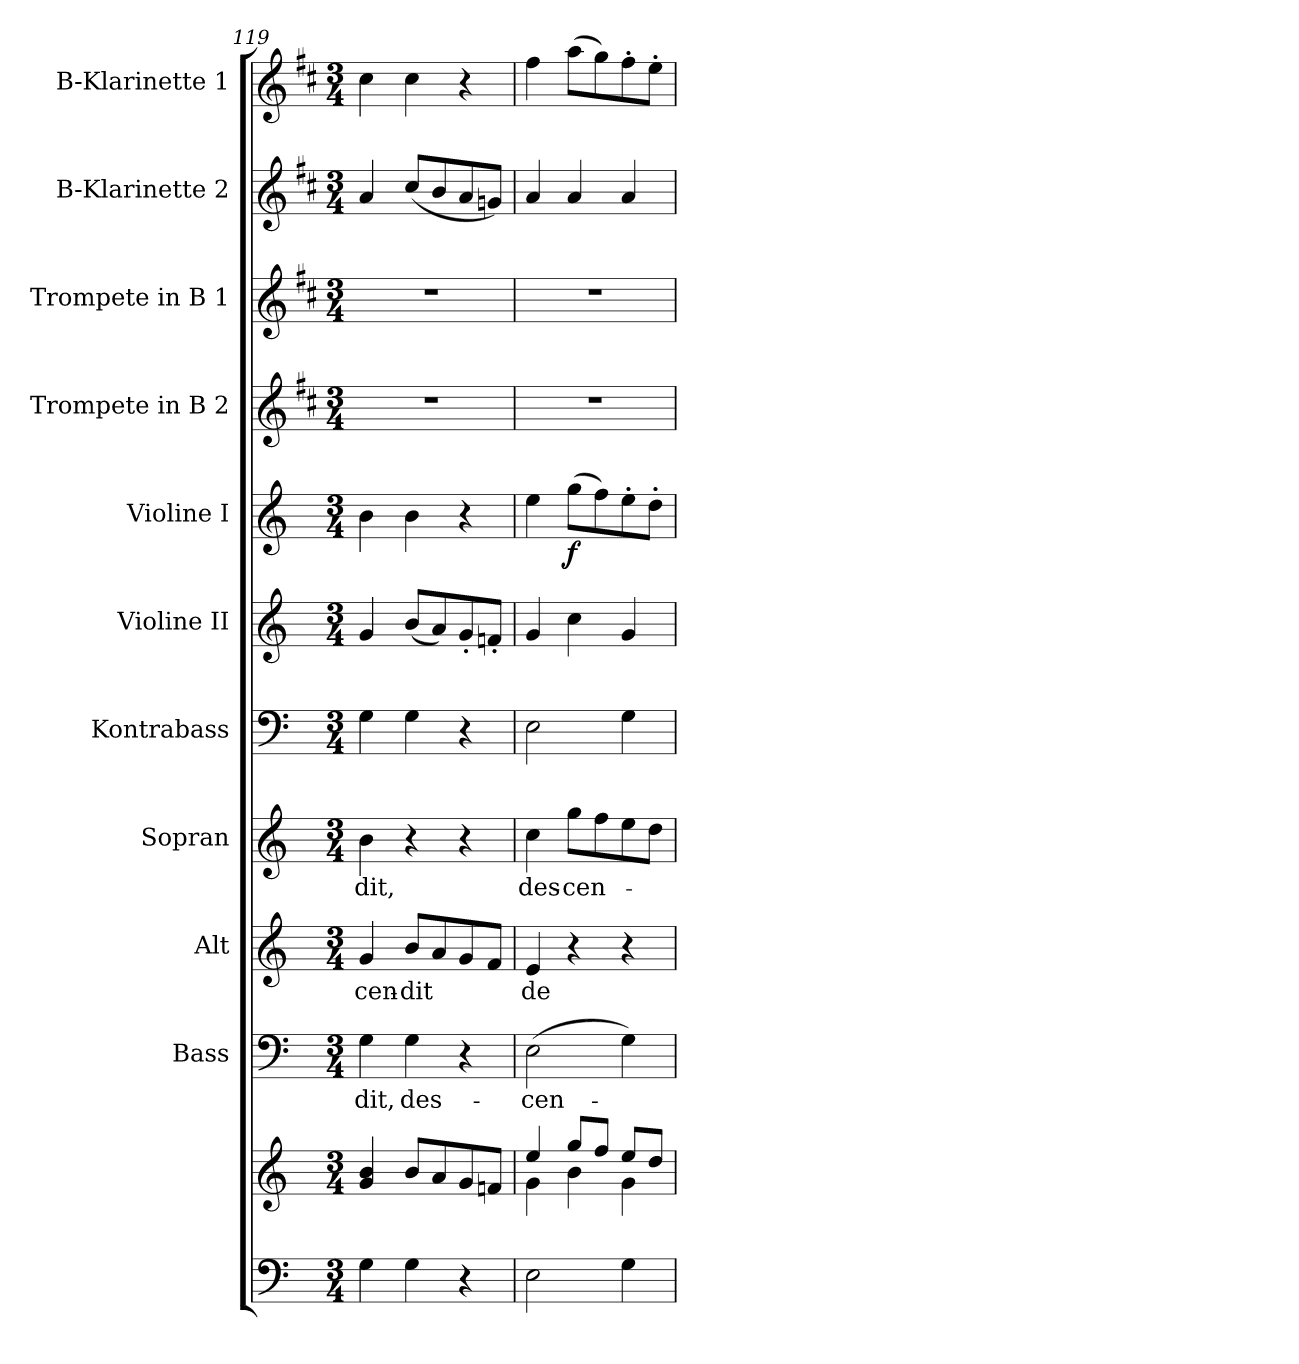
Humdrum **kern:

**kern	**kern	**kern	**text	**kern	**text	**kern	**text	**kern	**kern	**kern	**dynam	**kern	**kern	**kern	**kern
*part11	*part11	*part10	*part10	*part9	*part9	*part8	*part8	*part7	*part6	*part5	*part5	*part4	*part3	*part2	*part1
*staff12	*staff11	*staff10	*staff10	*staff9	*staff9	*staff8	*staff8	*staff7	*staff6	*staff5	*staff5	*staff4	*staff3	*staff2	*staff1
*	*	*I"Bass	*	*I"Alt	*	*I"Sopran	*	*I"Kontrabass	*I"Violine II	*I"Violine I	*	*I"Trompete in B 2	*I"Trompete in B 1	*I"B-Klarinette 2	*I"B-Klarinette 1
*	*	*I'B.	*	*I'A.	*	*I'S.	*	*I'Kb.	*I'Vl. II	*I'Vl. I	*	*I'Tr. 2	*I'Tr. 1	*I'B Kl. 2	*I'B Kl. 1
!!LO:PB:g=z
*clefF4	*clefG2	*clefF4	*	*clefG2	*	*clefG2	*	*clefF4	*clefG2	*clefG2	*	*clefG2	*clefG2	*clefG2	*clefG2
*	*	*	*	*	*	*	*	*ITrd7c12	*	*	*	*ITrd1c2	*ITrd1c2	*ITrd1c2	*ITrd1c2
*k[]	*k[]	*k[]	*	*k[]	*	*k[]	*	*k[]	*k[]	*k[]	*	*k[]	*k[]	*k[]	*k[]
*C:	*C:	*C:	*	*C:	*	*C:	*	*C:	*C:	*C:	*	*C:	*C:	*C:	*C:
*M3/4	*M3/4	*M3/4	*	*M3/4	*	*M3/4	*	*M3/4	*M3/4	*M3/4	*	*M3/4	*M3/4	*M3/4	*M3/4
=119	=119	=119	=119	=119	=119	=119	=119	=119	=119	=119	=119	=119	=119	=119	=119
!	!	!	!LO:LY:b	!	!LO:LY:b	!	!LO:LY:b	!	!	!	!	!	!	!	!
4G\	4g/ 4b/	4G\	-dit,	4g/	-cen-	4b\	-dit,	4GG\	4g/	4b\	.	2.r	2.r	4g/	4b\
!	!	!	!LO:LY:b	!	!LO:LY:b	!	!	!	!	!	!	!	!	!	!
4G\	8b/L	4G\	des-	8b/L	-dit	4r	.	4GG\	(<8b/L	4b\	.	.	.	(<8b/L	4b\
.	8a/	.	.	8a/	.	.	.	.	8a/)	.	.	.	.	8a/	.
4r	8g/	4r	.	8g/	.	4r	.	4r	8g'</	4r	.	.	.	8g/	4r
.	8fn/J	.	.	8f/J	.	.	.	.	8fn'</J	.	.	.	.	8fn/J)	.
=120	=120	=120	=120	=120	=120	=120	=120	=120	=120	=120	=120	=120	=120	=120	=120
*	*^	*	*	*	*	*	*	*	*	*	*	*	*	*	*
!	!	!	!	!LO:LY:b	!	!LO:LY:b	!	!LO:LY:b	!	!	!	!	!	!	!	!
2E\	4ee/	4g\	(>2E\	-cen-	4e/	de	4cc\	des-	2EE\	4g/	4ee\	.	2.r	2.r	4g/	4ee\
!	!	!	!	!	!	!	!	!LO:LY:b	!	!	!	!LO:DY:b	!	!	!	!
.	8gg/L	4b\	.	.	4r	.	8gg\L	-cen-	.	4cc\	(>8gg\L	f	.	.	4g/	(>8gg\L
.	8ff/J	.	.	.	.	.	8ff\	.	.	.	8ff\)	.	.	.	.	8ff\)
4G\	8ee/L	4g\	4G\)	.	4r	.	8ee\	.	4GG\	4g/	8ee'>\	.	.	.	4g/	8ee'>\
.	8dd/J	.	.	.	.	.	8dd\J	.	.	.	8dd'>\J	.	.	.	.	8dd'>\J
*	*v	*v	*	*	*	*	*	*	*	*	*	*	*	*	*	*
=	=	=	=	=	=	=	=	=	=	=	=	=	=	=	=
*-	*-	*-	*-	*-	*-	*-	*-	*-	*-	*-	*-	*-	*-	*-	*-
